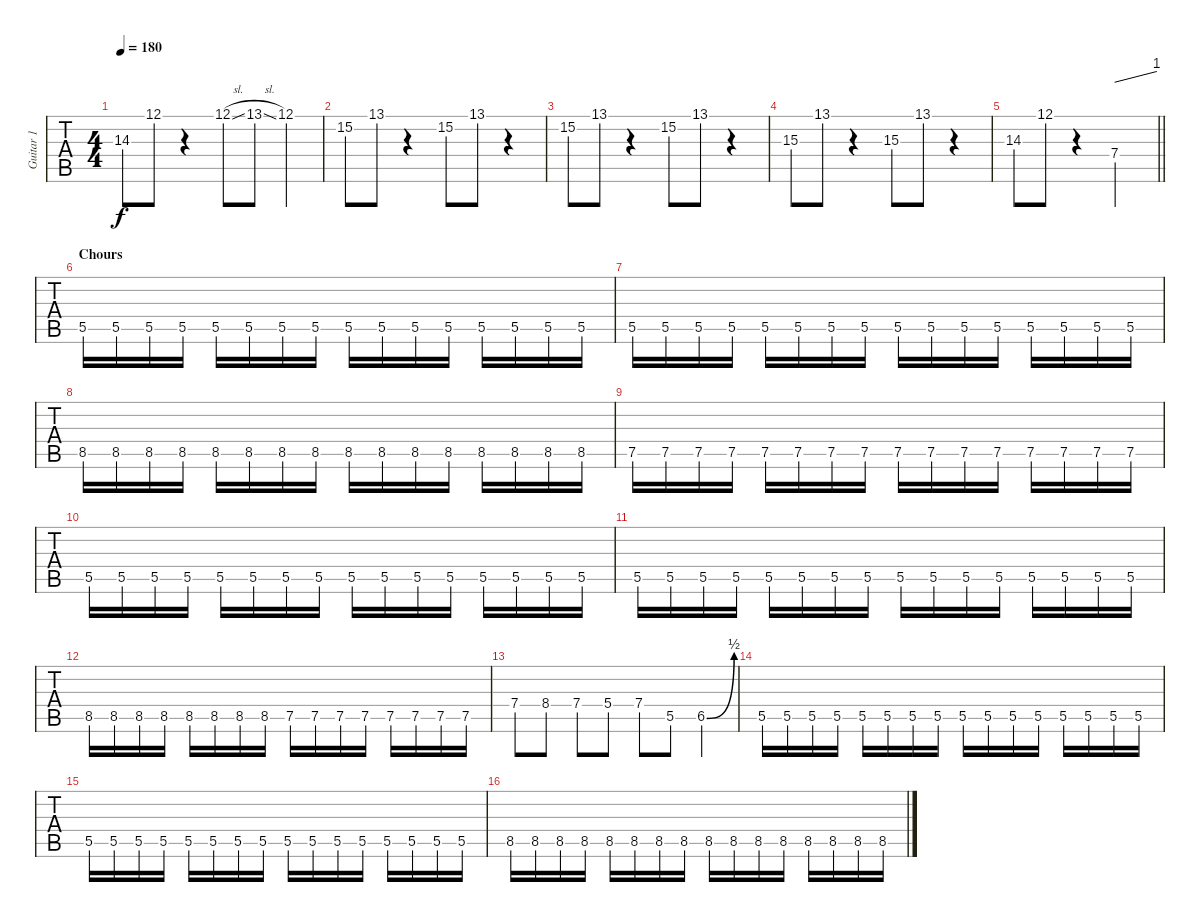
\track ("Guitar 1" "Guitar 1") {instrument distortionguitar}
\staff {tabs}
\tuning (Db4 Ab3 E3 B2 Gb2 B1) {hide}
\ts (4 4)
\tempo 180
\clef g2
\ks c
14.3.8{dy f} 12.1.8 r.4 12.1{sl}.8 13.1{sl}.8 12.1.4 |
15.2.8 13.1.8 r.4 15.2.8 13.1.8 r.4 |
15.2.8 13.1.8 r.4 15.2.8 13.1.8 r.4 |
15.3.8 13.1.8 r.4 15.3.8 13.1.8 r.4 |
\barLineRight lightlight
14.3.8 12.1.8 r.4 7.4.2{tbe (dive default 0 0 60 4)} |
\section ("" "Chours")
5.5.16 5.5.16 5.5.16 5.5.16 5.5.16 5.5.16 5.5.16 5.5.16 5.5.16 5.5.16 5.5.16 5.5.16 5.5.16 5.5.16 5.5.16 5.5.16 |
5.5.16 5.5.16 5.5.16 5.5.16 5.5.16 5.5.16 5.5.16 5.5.16 5.5.16 5.5.16 5.5.16 5.5.16 5.5.16 5.5.16 5.5.16 5.5.16 |
8.5.16 8.5.16 8.5.16 8.5.16 8.5.16 8.5.16 8.5.16 8.5.16 8.5.16 8.5.16 8.5.16 8.5.16 8.5.16 8.5.16 8.5.16 8.5.16 |
7.5.16 7.5.16 7.5.16 7.5.16 7.5.16 7.5.16 7.5.16 7.5.16 7.5.16 7.5.16 7.5.16 7.5.16 7.5.16 7.5.16 7.5.16 7.5.16 |
5.5.16 5.5.16 5.5.16 5.5.16 5.5.16 5.5.16 5.5.16 5.5.16 5.5.16 5.5.16 5.5.16 5.5.16 5.5.16 5.5.16 5.5.16 5.5.16 |
5.5.16 5.5.16 5.5.16 5.5.16 5.5.16 5.5.16 5.5.16 5.5.16 5.5.16 5.5.16 5.5.16 5.5.16 5.5.16 5.5.16 5.5.16 5.5.16 |
8.5.16 8.5.16 8.5.16 8.5.16 8.5.16 8.5.16 8.5.16 8.5.16 7.5.16 7.5.16 7.5.16 7.5.16 7.5.16 7.5.16 7.5.16 7.5.16 |
7.4.8 8.4.8 7.4.8 5.4.8 7.4.8 5.5.8 6.5{be (bend 0 0 60 2)}.4 |
5.5.16 5.5.16 5.5.16 5.5.16 5.5.16 5.5.16 5.5.16 5.5.16 5.5.16 5.5.16 5.5.16 5.5.16 5.5.16 5.5.16 5.5.16 5.5.16 |
5.5.16 5.5.16 5.5.16 5.5.16 5.5.16 5.5.16 5.5.16 5.5.16 5.5.16 5.5.16 5.5.16 5.5.16 5.5.16 5.5.16 5.5.16 5.5.16 |
8.5.16 8.5.16 8.5.16 8.5.16 8.5.16 8.5.16 8.5.16 8.5.16 8.5.16 8.5.16 8.5.16 8.5.16 8.5.16 8.5.16 8.5.16 8.5.16
